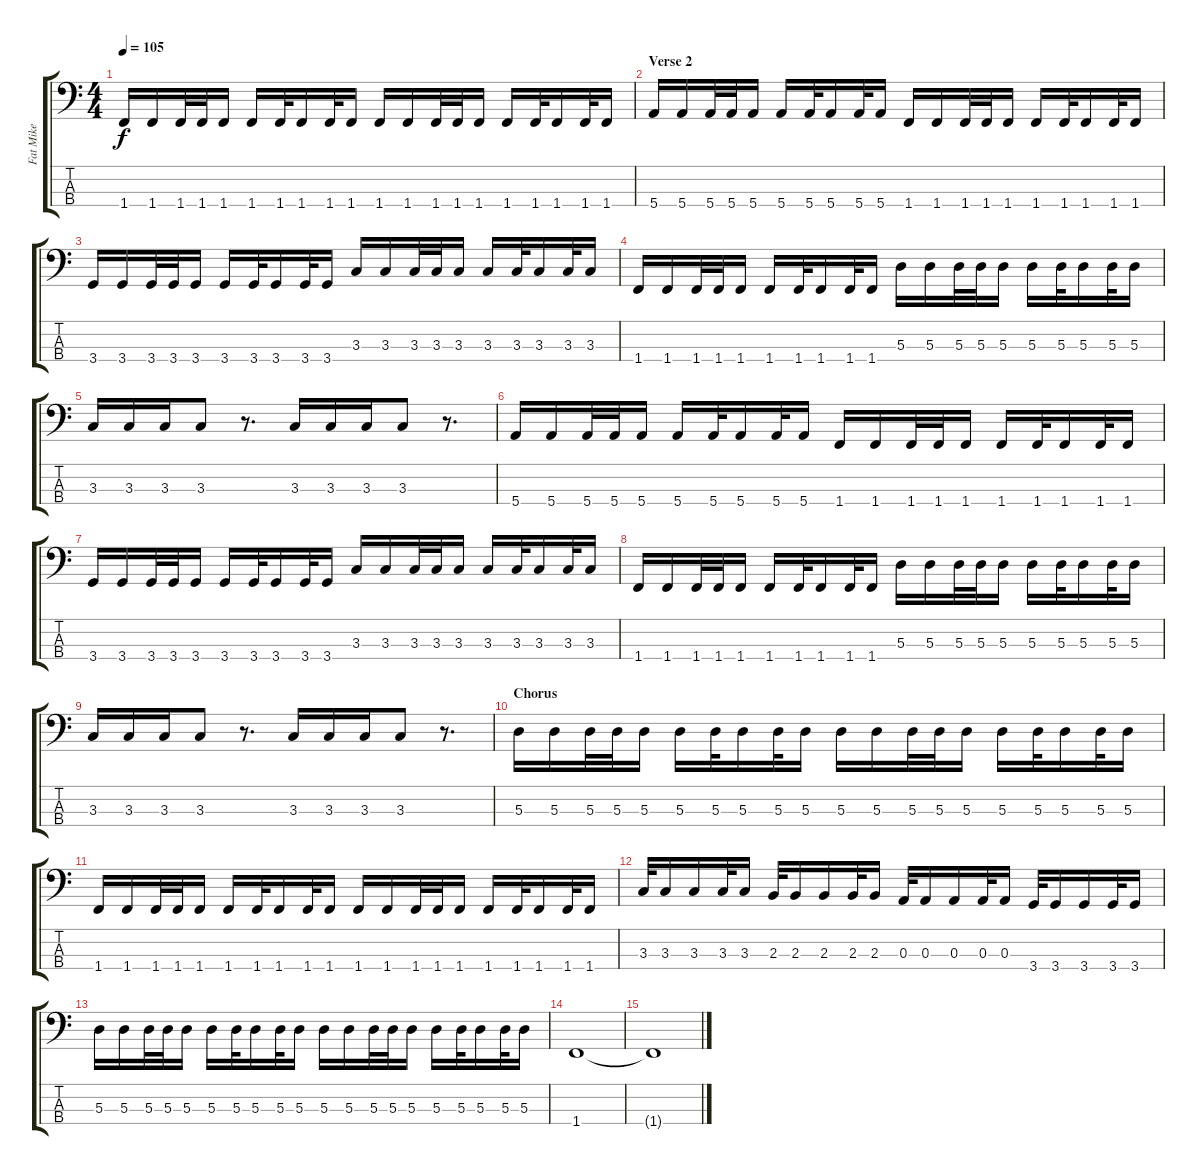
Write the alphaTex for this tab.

\track ("Fat Mike" "Fat Mike") {instrument electricbasspick}
\staff {score tabs}
\tuning (G2 D2 A1 E1) {hide}
\ts (4 4)
\tempo 105
\clef f4
\ks c
1.4.16{dy f} 1.4.16 1.4.32 1.4.32 1.4.16 1.4.16 1.4.32 1.4.16 1.4.32 1.4.16 1.4.16 1.4.16 1.4.32 1.4.32 1.4.16 1.4.16 1.4.32 1.4.16 1.4.32 1.4.16 |
\section ("" "Verse 2")
5.4.16 5.4.16 5.4.32 5.4.32 5.4.16 5.4.16 5.4.32 5.4.16 5.4.32 5.4.16 1.4.16 1.4.16 1.4.32 1.4.32 1.4.16 1.4.16 1.4.32 1.4.16 1.4.32 1.4.16 |
3.4.16 3.4.16 3.4.32 3.4.32 3.4.16 3.4.16 3.4.32 3.4.16 3.4.32 3.4.16 3.3.16 3.3.16 3.3.32 3.3.32 3.3.16 3.3.16 3.3.32 3.3.16 3.3.32 3.3.16 |
1.4.16 1.4.16 1.4.32 1.4.32 1.4.16 1.4.16 1.4.32 1.4.16 1.4.32 1.4.16 5.3.16 5.3.16 5.3.32 5.3.32 5.3.16 5.3.16 5.3.32 5.3.16 5.3.32 5.3.16 |
3.3.16 3.3.16 3.3.16 3.3.8 r.8{d} 3.3.16 3.3.16 3.3.16 3.3.8 r.8{d} |
5.4.16 5.4.16 5.4.32 5.4.32 5.4.16 5.4.16 5.4.32 5.4.16 5.4.32 5.4.16 1.4.16 1.4.16 1.4.32 1.4.32 1.4.16 1.4.16 1.4.32 1.4.16 1.4.32 1.4.16 |
3.4.16 3.4.16 3.4.32 3.4.32 3.4.16 3.4.16 3.4.32 3.4.16 3.4.32 3.4.16 3.3.16 3.3.16 3.3.32 3.3.32 3.3.16 3.3.16 3.3.32 3.3.16 3.3.32 3.3.16 |
1.4.16 1.4.16 1.4.32 1.4.32 1.4.16 1.4.16 1.4.32 1.4.16 1.4.32 1.4.16 5.3.16 5.3.16 5.3.32 5.3.32 5.3.16 5.3.16 5.3.32 5.3.16 5.3.32 5.3.16 |
3.3.16 3.3.16 3.3.16 3.3.8 r.8{d} 3.3.16 3.3.16 3.3.16 3.3.8 r.8{d} |
\section ("" "Chorus")
5.3.16 5.3.16 5.3.32 5.3.32 5.3.16 5.3.16 5.3.32 5.3.16 5.3.32 5.3.16 5.3.16 5.3.16 5.3.32 5.3.32 5.3.16 5.3.16 5.3.32 5.3.16 5.3.32 5.3.16 |
1.4.16 1.4.16 1.4.32 1.4.32 1.4.16 1.4.16 1.4.32 1.4.16 1.4.32 1.4.16 1.4.16 1.4.16 1.4.32 1.4.32 1.4.16 1.4.16 1.4.32 1.4.16 1.4.32 1.4.16 |
3.3.32 3.3.16 3.3.16 3.3.32 3.3.16 2.3.32 2.3.16 2.3.16 2.3.32 2.3.16 0.3.32 0.3.16 0.3.16 0.3.32 0.3.16 3.4.32 3.4.16 3.4.16 3.4.32 3.4.16 |
5.3.16 5.3.16 5.3.32 5.3.32 5.3.16 5.3.16 5.3.32 5.3.16 5.3.32 5.3.16 5.3.16 5.3.16 5.3.32 5.3.32 5.3.16 5.3.16 5.3.32 5.3.16 5.3.32 5.3.16 |
1.4.1 |
1.4{t}.1
